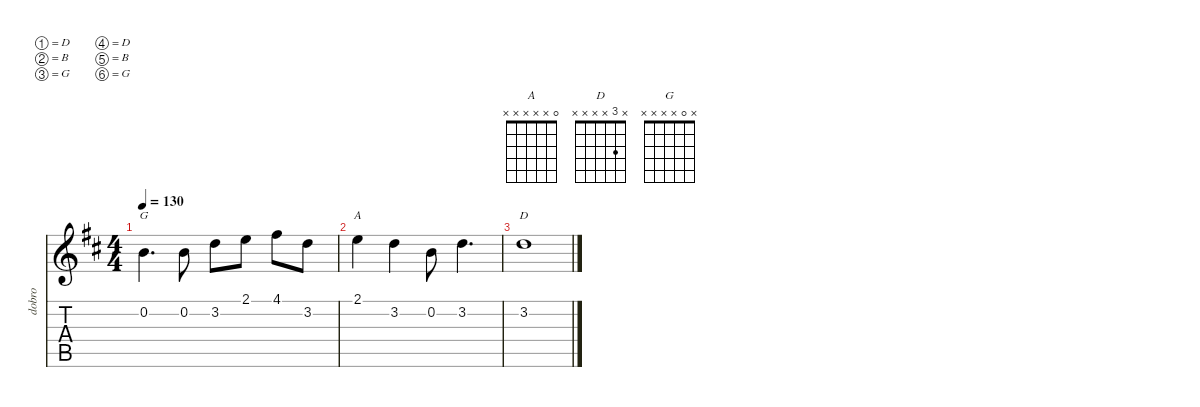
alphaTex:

\defaultSystemsLayout 4
\hideDynamics
\bracketExtendMode nobrackets
\track ("Dobro" "dobro") {instrument acousticguitarsteel}
\staff {score tabs}
\tuning (D4 B3 G3 D3 B2 G2)
\chord ("A" 0 x x x x x) {showfingering false}
\chord ("D" x 3 x x x x) {showfingering false}
\chord ("G" x 0 x x x x) {showfingering false}
\ts (4 4)
\tempo 130
\clef g2
\ks d
0.2{t acc forcenatural}.4{d ch "G" dy mf} 0.2{acc forcenatural}.8 3.2{acc forcenatural}.8 2.1{acc forcenatural}.8 4.1{acc #}.8 3.2{acc forcenatural}.8 |
2.1{acc forcenatural}.4{ch "A"} 3.2{acc forcenatural}.4 0.2{acc forcenatural}.8 3.2{acc forcenatural}.4{d} |
3.2{acc forcenatural}.1{ch "D"}
